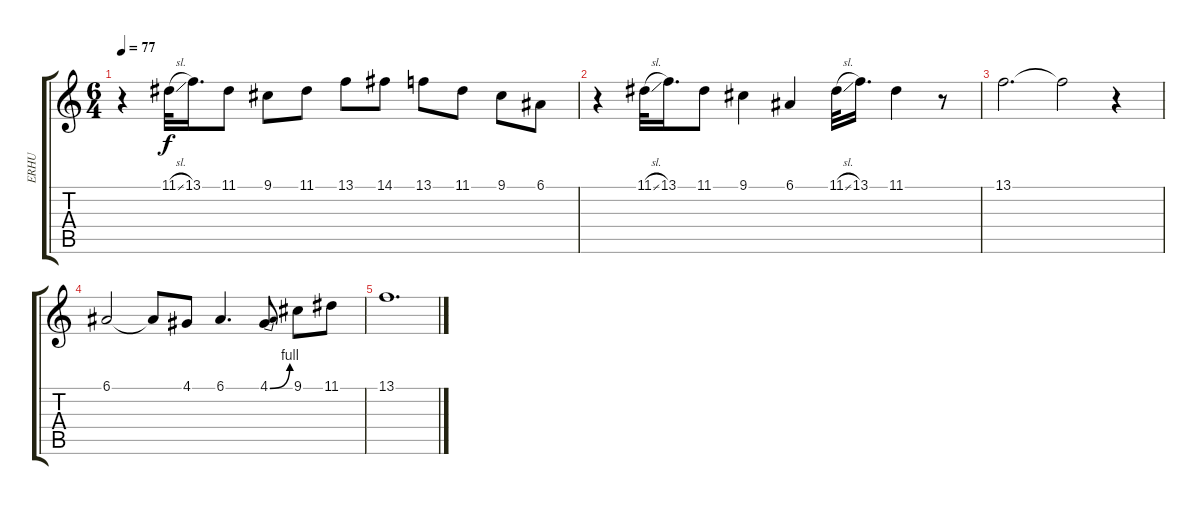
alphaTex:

\track ("ERHU" "ERHU") {instrument flute}
\staff {score tabs}
\tuning (E4 B3 G3 D3 A2 E2) {hide}
\ts (6 4)
\tempo 77
\clef g2
\ks c
r.4{dy f} 11.1{sl}.32 13.1.16{d} 11.1.8 9.1.8 11.1.8 13.1.8 14.1.8 13.1.8 11.1.8 9.1.8 6.1.8 |
r.4 11.1{sl}.32 13.1.16{d} 11.1.8 9.1.4 6.1.4 11.1{sl}.32 13.1.16{d} 11.1.4 r.8 |
13.1.2{d} 13.1{t}.2{volume 0} r.4 |
6.1.2{volume 14} 6.1{t}.8 4.1.8 6.1.4{d} 4.1{be (bend 0 0 60 4)}.8 9.1.8 11.1.8 |
13.1.1{d}
